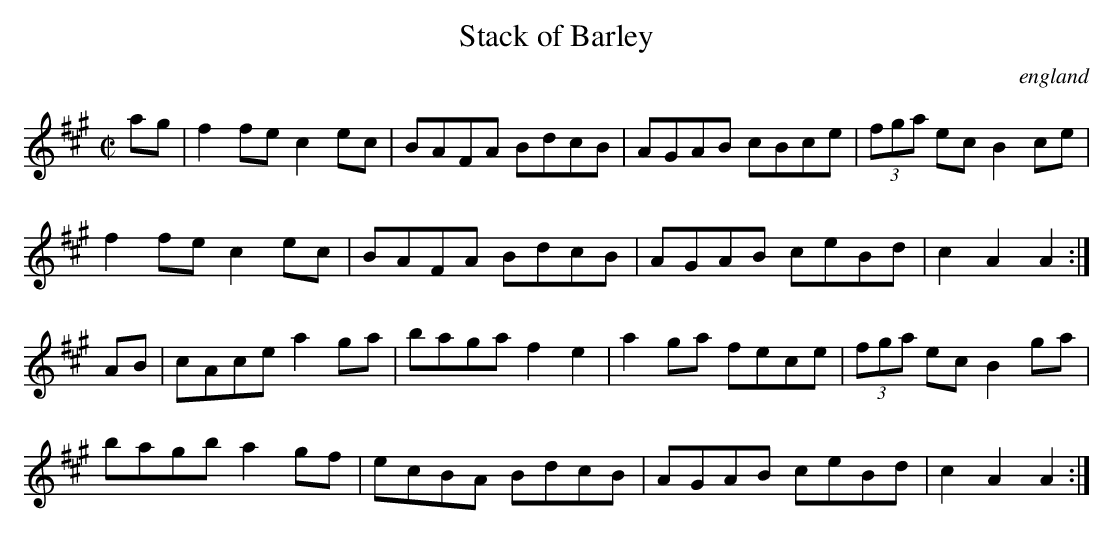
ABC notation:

X:1
T:Stack of Barley
O:england
M:C|
L:1/8
K:A Major
ag|f2fe c2ec|BAFA BdcB|AGAB cBce|(3fga ec B2ce|
f2fe c2ec|BAFA BdcB|AGAB ceBd|c2A2 A2:|
AB|cAce a2ga|baga f2e2|a2ga fece|(3fga ec B2ga|
bagb a2gf|ecBA BdcB|AGAB ceBd|c2A2 A2:|
